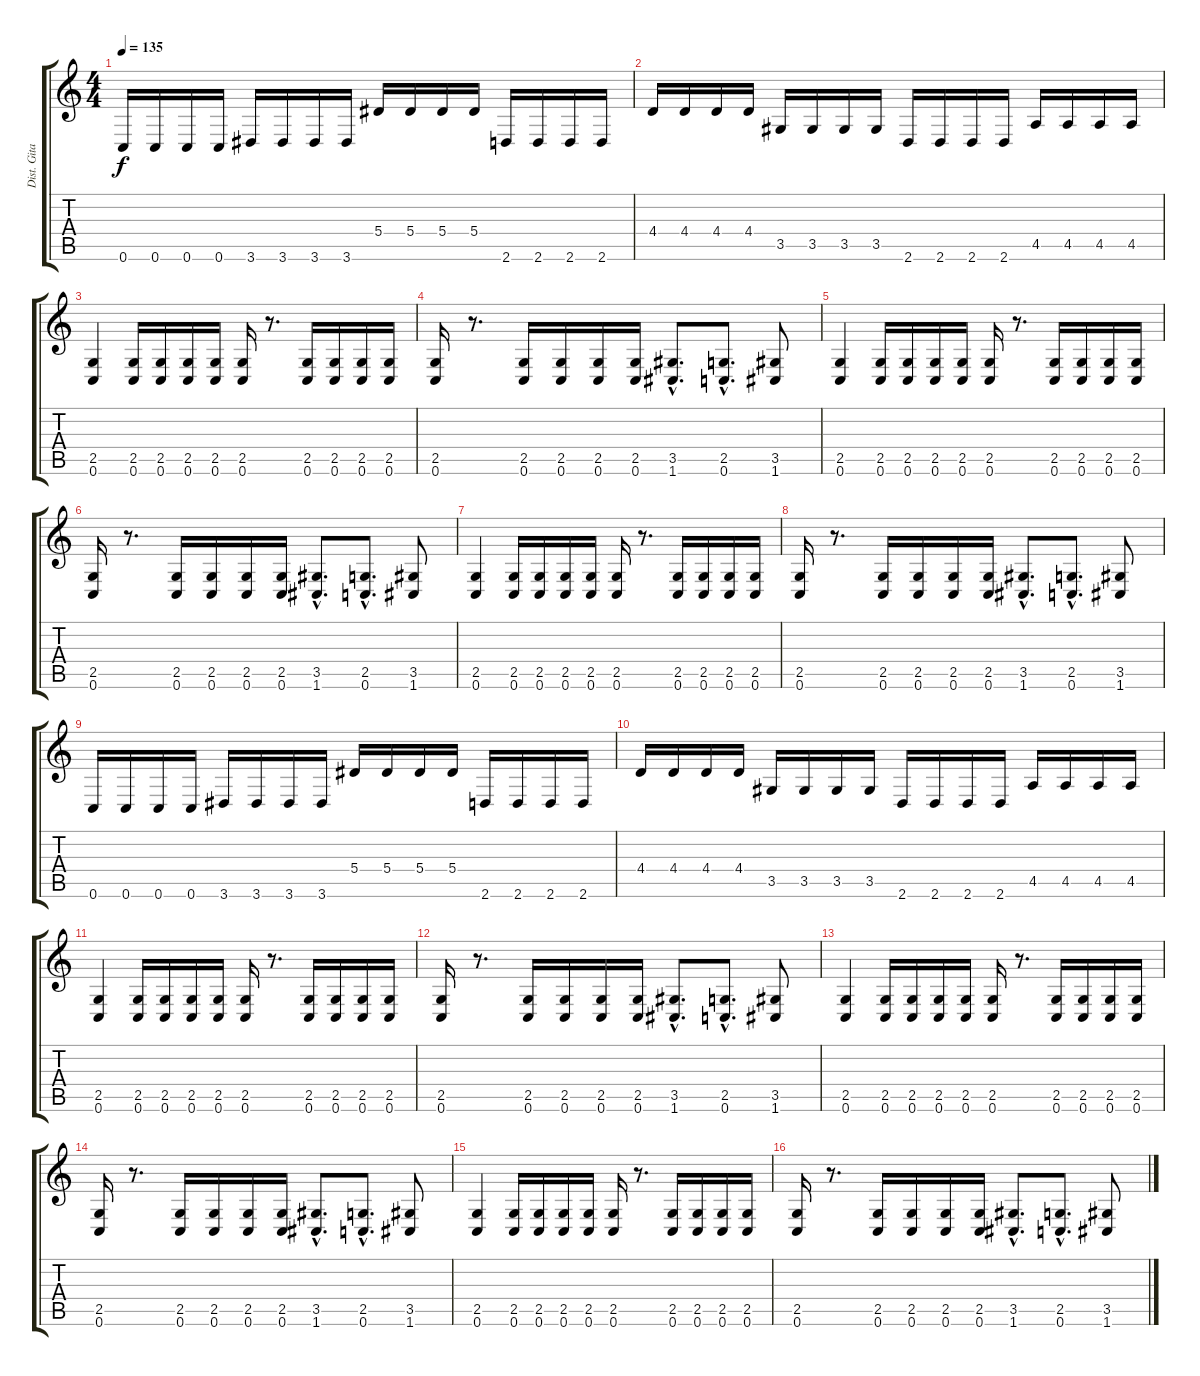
\track ("Dist. Gitar 1" "Dist. Gita") {instrument overdrivenguitar}
\staff {score tabs}
\tuning (C4 G3 Eb3 Bb2 F2 C2) {hide}
\ts (4 4)
\tempo 135
\clef g2
\ks c
0.6.16{dy f} 0.6.16 0.6.16 0.6.16 3.6.16 3.6.16 3.6.16 3.6.16 5.4.16 5.4.16 5.4.16 5.4.16 2.6.16 2.6.16 2.6.16 2.6.16 |
4.4.16 4.4.16 4.4.16 4.4.16 3.5.16 3.5.16 3.5.16 3.5.16 2.6.16 2.6.16 2.6.16 2.6.16 4.5.16 4.5.16 4.5.16 4.5.16 |
(2.5 0.6).4 (2.5 0.6).16 (2.5 0.6).16 (2.5 0.6).16 (2.5 0.6).16 (2.5 0.6).16 r.8{d} (2.5 0.6).16 (2.5 0.6).16 (2.5 0.6).16 (2.5 0.6).16 |
(2.5 0.6).16 r.8{d} (2.5 0.6).16 (2.5 0.6).16 (2.5 0.6).16 (2.5 0.6).16 (3.5{hac} 1.6{hac}).8{d} (2.5{hac} 0.6{hac}).8{d} (3.5 1.6).8 |
(2.5 0.6).4 (2.5 0.6).16 (2.5 0.6).16 (2.5 0.6).16 (2.5 0.6).16 (2.5 0.6).16 r.8{d} (2.5 0.6).16 (2.5 0.6).16 (2.5 0.6).16 (2.5 0.6).16 |
(2.5 0.6).16 r.8{d} (2.5 0.6).16 (2.5 0.6).16 (2.5 0.6).16 (2.5 0.6).16 (3.5{hac} 1.6{hac}).8{d} (2.5{hac} 0.6{hac}).8{d} (3.5 1.6).8 |
(2.5 0.6).4 (2.5 0.6).16 (2.5 0.6).16 (2.5 0.6).16 (2.5 0.6).16 (2.5 0.6).16 r.8{d} (2.5 0.6).16 (2.5 0.6).16 (2.5 0.6).16 (2.5 0.6).16 |
(2.5 0.6).16 r.8{d} (2.5 0.6).16 (2.5 0.6).16 (2.5 0.6).16 (2.5 0.6).16 (3.5{hac} 1.6{hac}).8{d} (2.5{hac} 0.6{hac}).8{d} (3.5 1.6).8 |
0.6.16 0.6.16 0.6.16 0.6.16 3.6.16 3.6.16 3.6.16 3.6.16 5.4.16 5.4.16 5.4.16 5.4.16 2.6.16 2.6.16 2.6.16 2.6.16 |
4.4.16 4.4.16 4.4.16 4.4.16 3.5.16 3.5.16 3.5.16 3.5.16 2.6.16 2.6.16 2.6.16 2.6.16 4.5.16 4.5.16 4.5.16 4.5.16 |
(2.5 0.6).4 (2.5 0.6).16 (2.5 0.6).16 (2.5 0.6).16 (2.5 0.6).16 (2.5 0.6).16 r.8{d} (2.5 0.6).16 (2.5 0.6).16 (2.5 0.6).16 (2.5 0.6).16 |
(2.5 0.6).16 r.8{d} (2.5 0.6).16 (2.5 0.6).16 (2.5 0.6).16 (2.5 0.6).16 (3.5{hac} 1.6{hac}).8{d} (2.5{hac} 0.6{hac}).8{d} (3.5 1.6).8 |
(2.5 0.6).4 (2.5 0.6).16 (2.5 0.6).16 (2.5 0.6).16 (2.5 0.6).16 (2.5 0.6).16 r.8{d} (2.5 0.6).16 (2.5 0.6).16 (2.5 0.6).16 (2.5 0.6).16 |
(2.5 0.6).16 r.8{d} (2.5 0.6).16 (2.5 0.6).16 (2.5 0.6).16 (2.5 0.6).16 (3.5{hac} 1.6{hac}).8{d} (2.5{hac} 0.6{hac}).8{d} (3.5 1.6).8 |
(2.5 0.6).4 (2.5 0.6).16 (2.5 0.6).16 (2.5 0.6).16 (2.5 0.6).16 (2.5 0.6).16 r.8{d} (2.5 0.6).16 (2.5 0.6).16 (2.5 0.6).16 (2.5 0.6).16 |
(2.5 0.6).16 r.8{d} (2.5 0.6).16 (2.5 0.6).16 (2.5 0.6).16 (2.5 0.6).16 (3.5{hac} 1.6{hac}).8{d} (2.5{hac} 0.6{hac}).8{d} (3.5 1.6).8
